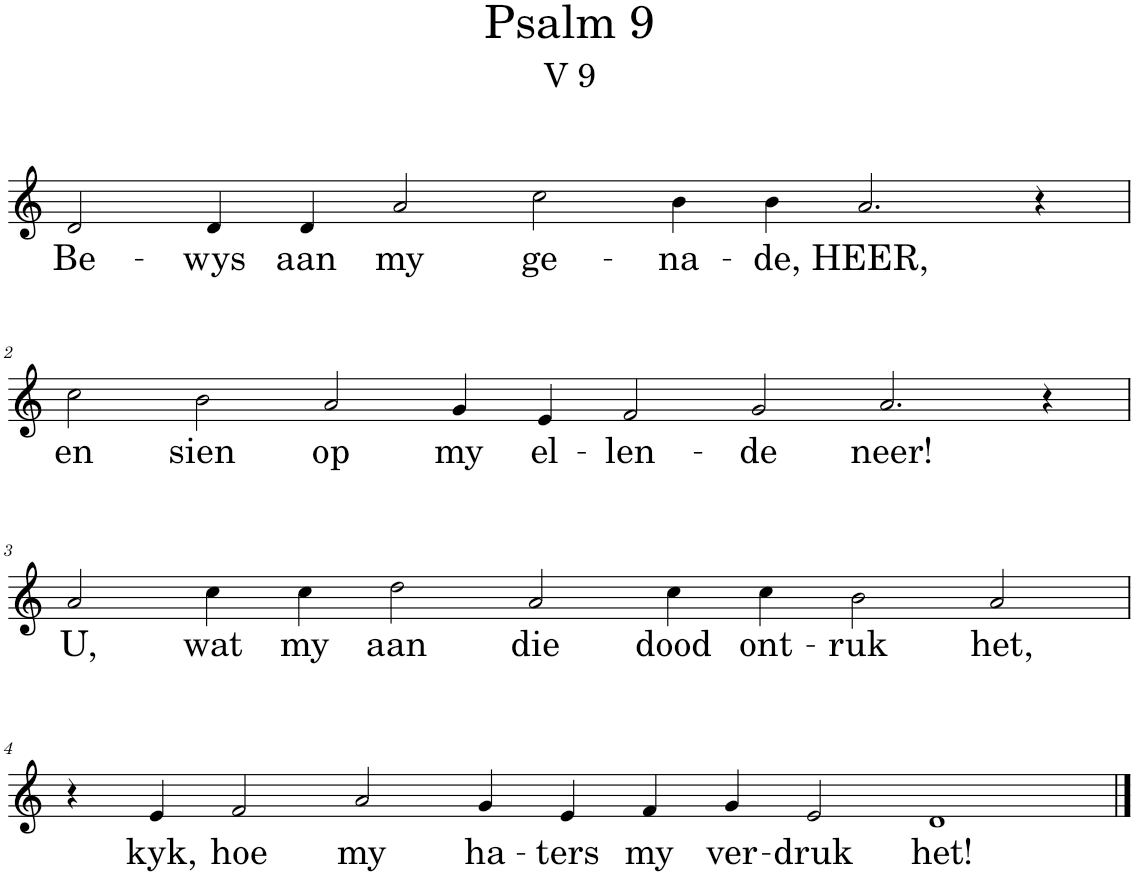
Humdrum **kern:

**kern	**text
*part1	*part1
*staff1	*staff1
*I"Pipe Organ	*
*I'Org.	*
*clefG2	*
*k[]	*
*M14/4	*
=1	=1
!	!LO:LY:b
2d/	Be-
!	!LO:LY:b
4d/	-wys
!	!LO:LY:b
4d/	aan
!	!LO:LY:b
2a/	my
!	!LO:LY:b
2cc\	ge-
!	!LO:LY:b
4b\	-na-
!	!LO:LY:b
4b\	-de,
!	!LO:LY:b
2.a/	HEER,
4r	.
!!LO:LB:g=z
=2	=2
*M16/4	*
!	!LO:LY:b
2cc\	en
!	!LO:LY:b
2b\	sien
!	!LO:LY:b
2a/	op
!	!LO:LY:b
4g/	my
!	!LO:LY:b
4e/	el-
!	!LO:LY:b
2f/	-len-
!	!LO:LY:b
2g/	-de
!	!LO:LY:b
2.a/	neer!
4r	.
!!LO:LB:g=z
=3	=3
*M14/4	*
!	!LO:LY:b
2a/	U,
!	!LO:LY:b
4cc\	wat
!	!LO:LY:b
4cc\	my
!	!LO:LY:b
2dd\	aan
!	!LO:LY:b
2a/	die
!	!LO:LY:b
4cc\	dood
!	!LO:LY:b
4cc\	ont-
!	!LO:LY:b
2b\	-ruk
!	!LO:LY:b
2a/	het,
!!LO:LB:g=z
=4	=4
*M16/4	*
4r	.
!	!LO:LY:b
4e/	kyk,
!	!LO:LY:b
2f/	hoe
!	!LO:LY:b
2a/	my
!	!LO:LY:b
4g/	ha-
!	!LO:LY:b
4e/	-ters
!	!LO:LY:b
4f/	my
!	!LO:LY:b
4g/	ver-
!	!LO:LY:b
2e/	-druk
!	!LO:LY:b
1d	het!
==	==
*-	*-
